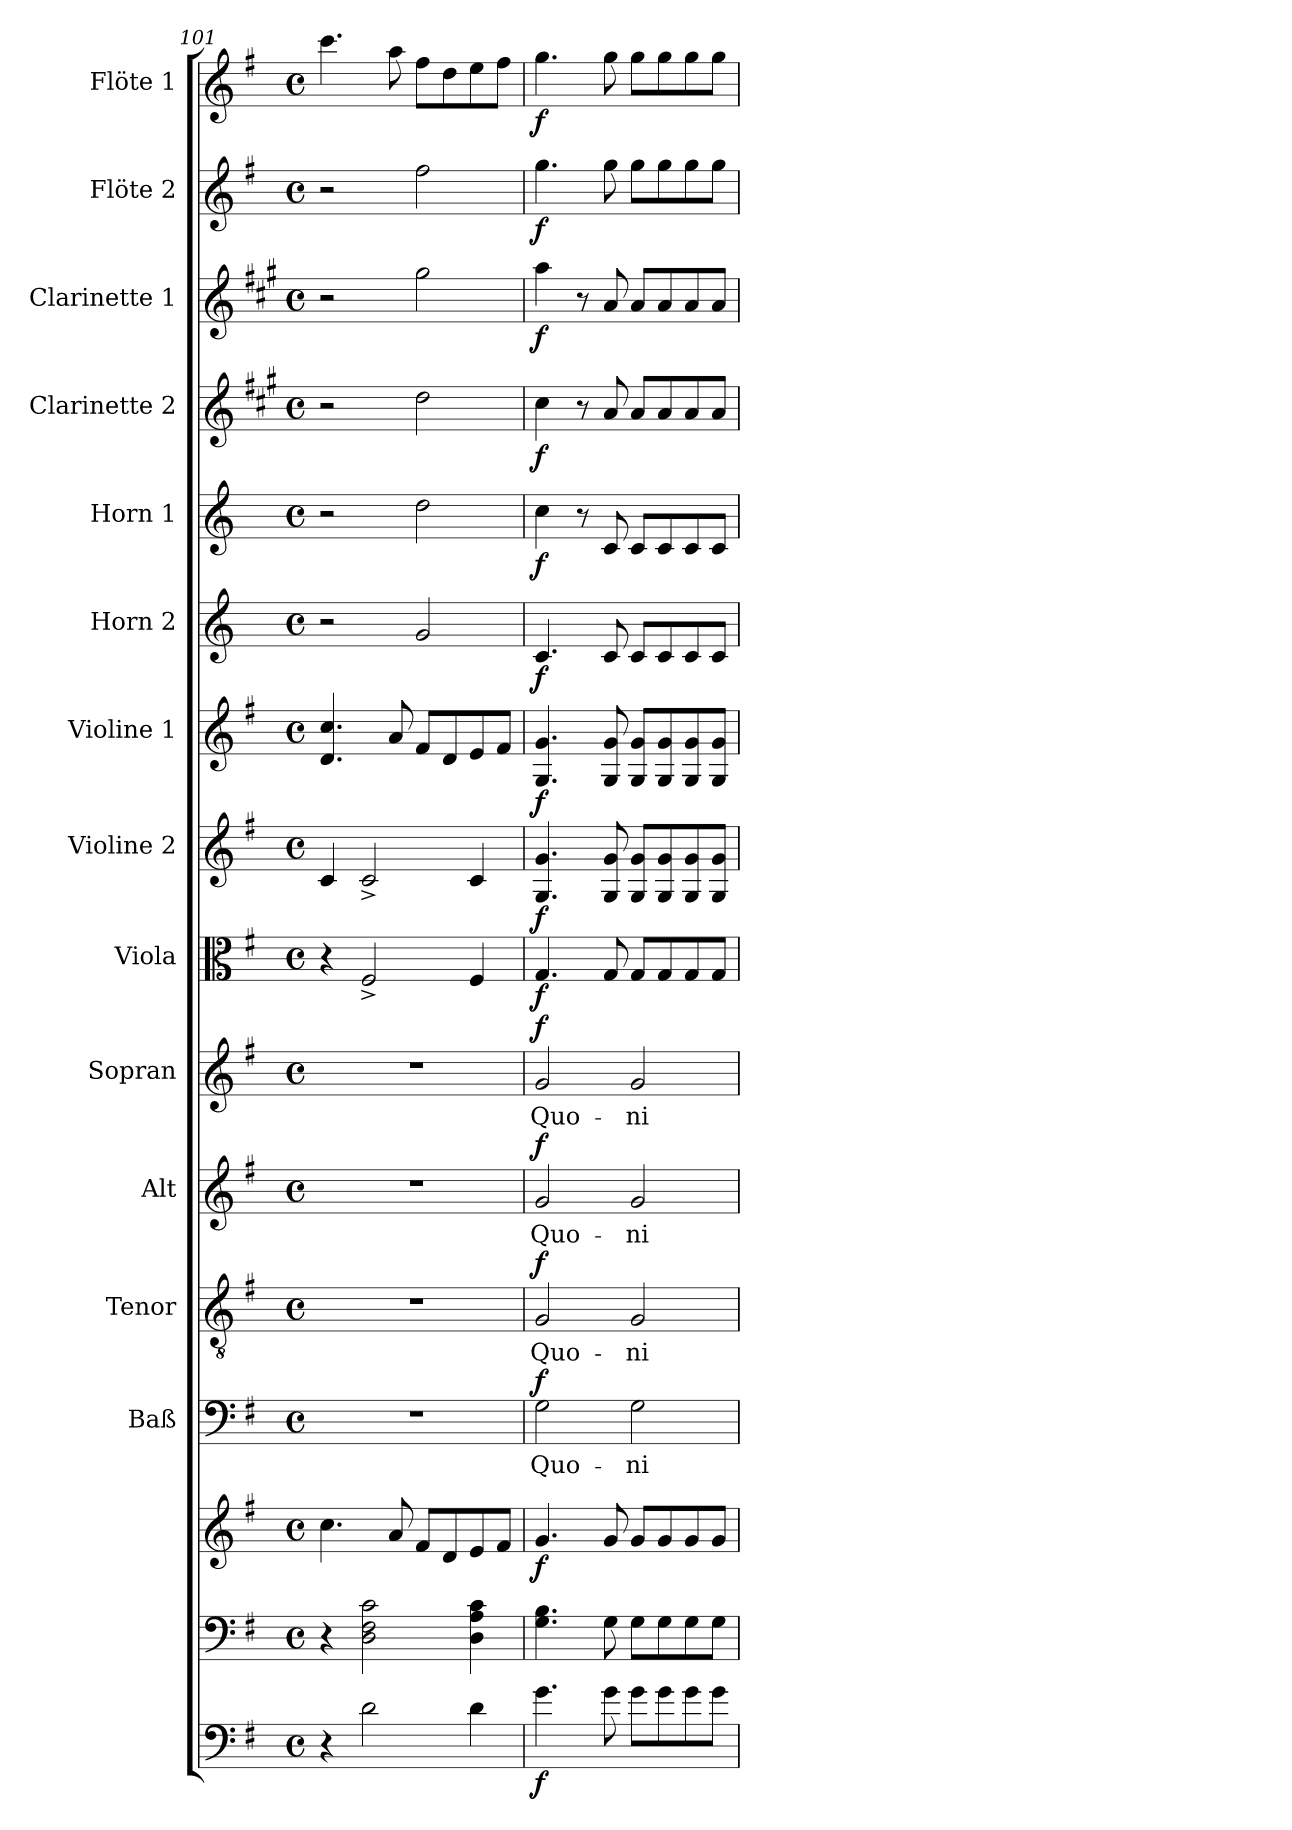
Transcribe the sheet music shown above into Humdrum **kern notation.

**kern	**dynam	**kern	**kern	**dynam	**kern	**text	**dynam	**kern	**text	**dynam	**kern	**text	**dynam	**kern	**text	**dynam	**kern	**dynam	**kern	**dynam	**kern	**dynam	**kern	**dynam	**kern	**dynam	**kern	**dynam	**kern	**dynam	**kern	**dynam	**kern	**dynam
*part15	*part15	*part14	*part14	*part14	*part13	*part13	*part13	*part12	*part12	*part12	*part11	*part11	*part11	*part10	*part10	*part10	*part9	*part9	*part8	*part8	*part7	*part7	*part6	*part6	*part5	*part5	*part4	*part4	*part3	*part3	*part2	*part2	*part1	*part1
*staff16	*staff16	*staff15	*staff14	*staff14/15	*staff13	*staff13	*staff13	*staff12	*staff12	*staff12	*staff11	*staff11	*staff11	*staff10	*staff10	*staff10	*staff9	*staff9	*staff8	*staff8	*staff7	*staff7	*staff6	*staff6	*staff5	*staff5	*staff4	*staff4	*staff3	*staff3	*staff2	*staff2	*staff1	*staff1
*	*	*	*	*	*I"Baß	*	*	*I"Tenor	*	*	*I"Alt	*	*	*I"Sopran	*	*	*I"Viola	*	*I"Violine 2	*	*I"Violine 1	*	*I"Horn 2	*	*I"Horn 1	*	*I"Clarinette 2	*	*I"Clarinette 1	*	*I"Flöte 2	*	*I"Flöte 1	*
*	*	*	*	*	*I'Baß	*	*	*I'Ten	*	*	*I'Alt	*	*	*I'Sop	*	*	*I'Vla.	*	*I'Vln. 2	*	*I'Vln. 1	*	*I'Hrn. 2	*	*I'Hrn. 1	*	*I'Cl. 2	*	*I'Cl. 1	*	*I'Fl. 2	*	*I'Fl. 1	*
*clefF4	*	*clefF4	*clefG2	*	*clefF4	*	*	*clefGv2	*	*	*clefG2	*	*	*clefG2	*	*	*clefC3	*	*clefG2	*	*clefG2	*	*clefG2	*	*clefG2	*	*clefG2	*	*clefG2	*	*clefG2	*	*clefG2	*
*ITrd7c12	*	*	*	*	*	*	*	*	*	*	*	*	*	*	*	*	*	*	*	*	*	*	*ITrd3c5	*	*ITrd3c5	*	*ITrd1c2	*	*ITrd1c2	*	*	*	*	*
*k[f#]	*	*k[f#]	*k[f#]	*	*k[f#]	*	*	*k[f#]	*	*	*k[f#]	*	*	*k[f#]	*	*	*k[f#]	*	*k[f#]	*	*k[f#]	*	*k[f#]	*	*k[f#]	*	*k[f#]	*	*k[f#]	*	*k[f#]	*	*k[f#]	*
*G:	*	*G:	*G:	*	*G:	*	*	*G:	*	*	*G:	*	*	*G:	*	*	*G:	*	*G:	*	*G:	*	*G:	*	*G:	*	*G:	*	*G:	*	*G:	*	*G:	*
*M4/4	*	*M4/4	*M4/4	*	*M4/4	*	*	*M4/4	*	*	*M4/4	*	*	*M4/4	*	*	*M4/4	*	*M4/4	*	*M4/4	*	*M4/4	*	*M4/4	*	*M4/4	*	*M4/4	*	*M4/4	*	*M4/4	*
*met(c)	*	*met(c)	*met(c)	*	*met(c)	*	*	*met(c)	*	*	*met(c)	*	*	*met(c)	*	*	*met(c)	*	*met(c)	*	*met(c)	*	*met(c)	*	*met(c)	*	*met(c)	*	*met(c)	*	*met(c)	*	*met(c)	*
=101	=101	=101	=101	=101	=101	=101	=101	=101	=101	=101	=101	=101	=101	=101	=101	=101	=101	=101	=101	=101	=101	=101	=101	=101	=101	=101	=101	=101	=101	=101	=101	=101	=101	=101
4r	.	4r	4.cc\	.	1r	.	.	1r	.	.	1r	.	.	1r	.	.	4r	.	4c/	.	4.d/ 4.cc/	.	2r	.	2r	.	2r	.	2r	.	2r	.	4.ccc\	.
2D\	.	2D\ 2F#\ 2c\	.	.	.	.	.	.	.	.	.	.	.	.	.	.	2F#^</	.	2c^</	.	.	.	.	.	.	.	.	.	.	.	.	.	.	.
.	.	.	8a/	.	.	.	.	.	.	.	.	.	.	.	.	.	.	.	.	.	8a/	.	.	.	.	.	.	.	.	.	.	.	8aa\	.
.	.	.	8f#/L	.	.	.	.	.	.	.	.	.	.	.	.	.	.	.	.	.	8f#/L	.	2d/	.	2a\	.	2cc\	.	2ff#\	.	2ff#\	.	8ff#\L	.
.	.	.	8d/	.	.	.	.	.	.	.	.	.	.	.	.	.	.	.	.	.	8d/	.	.	.	.	.	.	.	.	.	.	.	8dd\	.
4D\	.	4D\ 4A\ 4c\	8e/	.	.	.	.	.	.	.	.	.	.	.	.	.	4F#/	.	4c/	.	8e/	.	.	.	.	.	.	.	.	.	.	.	8ee\	.
.	.	.	8f#/J	.	.	.	.	.	.	.	.	.	.	.	.	.	.	.	.	.	8f#/J	.	.	.	.	.	.	.	.	.	.	.	8ff#\J	.
=102	=102	=102	=102	=102	=102	=102	=102	=102	=102	=102	=102	=102	=102	=102	=102	=102	=102	=102	=102	=102	=102	=102	=102	=102	=102	=102	=102	=102	=102	=102	=102	=102	=102	=102
!	!LO:DY:b	!	!	!LO:DY:b	!	!LO:LY:b	!LO:DY:a	!	!LO:LY:b	!LO:DY:a	!	!LO:LY:b	!LO:DY:a	!	!LO:LY:b	!LO:DY:a	!	!LO:DY:b	!	!LO:DY:b	!	!LO:DY:b	!	!LO:DY:b	!	!LO:DY:b	!	!LO:DY:b	!	!LO:DY:b	!	!LO:DY:b	!	!LO:DY:b
4.G\	f	4.G\ 4.B\	4.g/	f	2G\	Quo-	f	2G/	Quo-	f	2g/	Quo-	f	2g/	Quo-	f	4.G/	f	4.G/ 4.g/	f	4.G/ 4.g/	f	4.G/	f	4g\	f	4b\	f	4gg\	f	4.gg\	f	4.gg\	f
.	.	.	.	.	.	.	.	.	.	.	.	.	.	.	.	.	.	.	.	.	.	.	.	.	8r	.	8r	.	8r	.	.	.	.	.
8G\	.	8G\	8g/	.	.	.	.	.	.	.	.	.	.	.	.	.	8G/	.	8G/ 8g/	.	8G/ 8g/	.	8G/	.	8G/	.	8g/	.	8g/	.	8gg\	.	8gg\	.
!	!	!	!	!	!	!LO:LY:b	!	!	!LO:LY:b	!	!	!LO:LY:b	!	!	!LO:LY:b	!	!	!	!	!	!	!	!	!	!	!	!	!	!	!	!	!	!	!
8G\L	.	8G\L	8g/L	.	2G\	-ni-	.	2G/	-ni-	.	2g/	-ni-	.	2g/	-ni-	.	8G/L	.	8G/ 8g/L	.	8G/ 8g/L	.	8G/L	.	8G/L	.	8g/L	.	8g/L	.	8gg\L	.	8gg\L	.
8G\	.	8G\	8g/	.	.	.	.	.	.	.	.	.	.	.	.	.	8G/	.	8G/ 8g/	.	8G/ 8g/	.	8G/	.	8G/	.	8g/	.	8g/	.	8gg\	.	8gg\	.
8G\	.	8G\	8g/	.	.	.	.	.	.	.	.	.	.	.	.	.	8G/	.	8G/ 8g/	.	8G/ 8g/	.	8G/	.	8G/	.	8g/	.	8g/	.	8gg\	.	8gg\	.
8G\J	.	8G\J	8g/J	.	.	.	.	.	.	.	.	.	.	.	.	.	8G/J	.	8G/ 8g/J	.	8G/ 8g/J	.	8G/J	.	8G/J	.	8g/J	.	8g/J	.	8gg\J	.	8gg\J	.
=	=	=	=	=	=	=	=	=	=	=	=	=	=	=	=	=	=	=	=	=	=	=	=	=	=	=	=	=	=	=	=	=	=	=
*-	*-	*-	*-	*-	*-	*-	*-	*-	*-	*-	*-	*-	*-	*-	*-	*-	*-	*-	*-	*-	*-	*-	*-	*-	*-	*-	*-	*-	*-	*-	*-	*-	*-	*-
